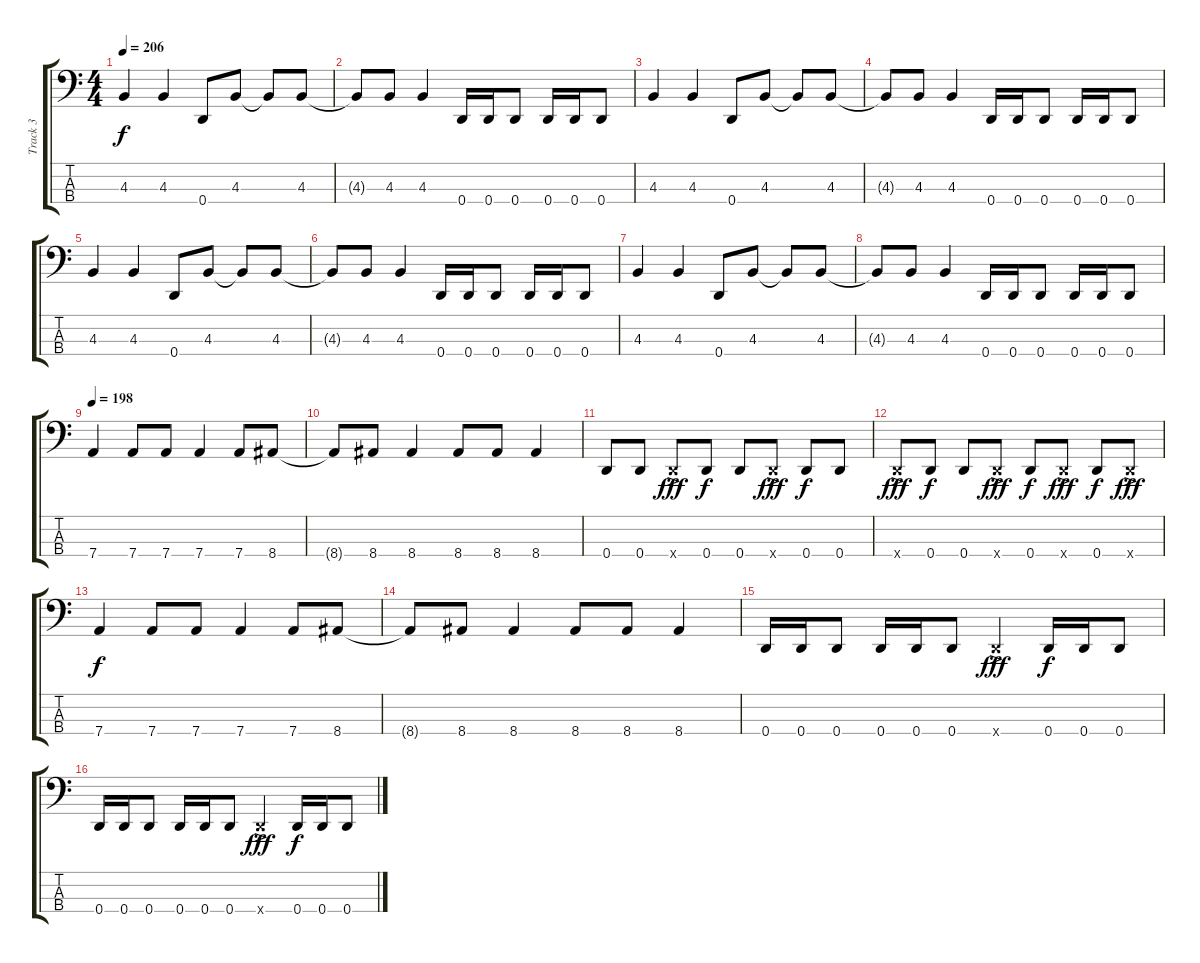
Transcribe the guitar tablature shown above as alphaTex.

\track ("Track 3" "Track 3") {instrument electricbasspick}
\staff {score tabs}
\tuning (F2 C2 G1 D1) {hide}
\ts (4 4)
\tempo 206
\clef f4
\ks c
4.3.4{dy f} 4.3.4 0.4.8 4.3.8 4.3{t}.8 4.3.8 |
4.3{t}.8 4.3.8 4.3.4 0.4.16 0.4.16 0.4.8 0.4.16 0.4.16 0.4.8 |
4.3.4 4.3.4 0.4.8 4.3.8 4.3{t}.8 4.3.8 |
4.3{t}.8 4.3.8 4.3.4 0.4.16 0.4.16 0.4.8 0.4.16 0.4.16 0.4.8 |
4.3.4 4.3.4 0.4.8 4.3.8 4.3{t}.8 4.3.8 |
4.3{t}.8 4.3.8 4.3.4 0.4.16 0.4.16 0.4.8 0.4.16 0.4.16 0.4.8 |
4.3.4 4.3.4 0.4.8 4.3.8 4.3{t}.8 4.3.8 |
4.3{t}.8 4.3.8 4.3.4 0.4.16 0.4.16 0.4.8 0.4.16 0.4.16 0.4.8 |
\tempo 198
7.4.4 7.4.8 7.4.8 7.4.4 7.4.8 8.4.8 |
8.4{t}.8 8.4.8 8.4.4 8.4.8 8.4.8 8.4.4 |
0.4.8 0.4.8 0.4{ac x}.8{dy fff} 0.4.8{dy f} 0.4.8 0.4{ac x}.8{dy fff} 0.4.8{dy f} 0.4.8 |
0.4{ac x}.8{dy fff} 0.4.8{dy f} 0.4.8 0.4{ac x}.8{dy fff} 0.4.8{dy f} 0.4{ac x}.8{dy fff} 0.4.8{dy f} 0.4{ac x}.8{dy fff} |
7.4.4{dy f} 7.4.8 7.4.8 7.4.4 7.4.8 8.4.8 |
8.4{t}.8 8.4.8 8.4.4 8.4.8 8.4.8 8.4.4 |
0.4.16 0.4.16 0.4.8 0.4.16 0.4.16 0.4.8 0.4{ac x}.4{dy fff} 0.4.16{dy f} 0.4.16 0.4.8 |
0.4.16 0.4.16 0.4.8 0.4.16 0.4.16 0.4.8 0.4{ac x}.4{dy fff} 0.4.16{dy f} 0.4.16 0.4.8
